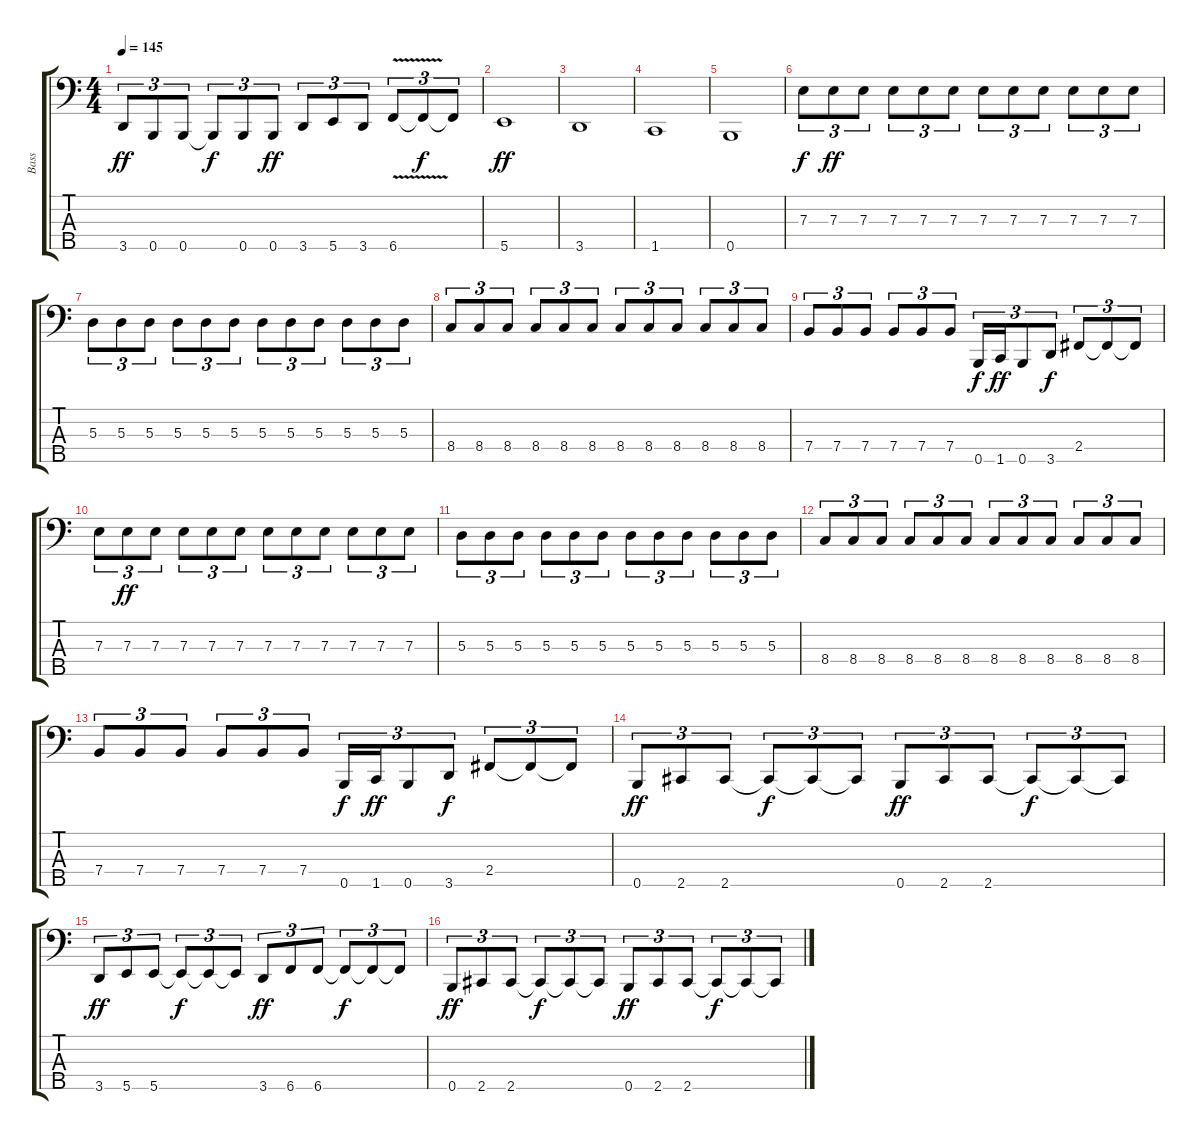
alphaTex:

\track ("Bass" "Bass") {instrument electricbasspick}
\staff {score tabs}
\tuning (G2 D2 A1 E1 B0) {hide}
\ts (4 4)
\tempo 145
\clef f4
\ks c
3.5.8{tu (3 2) dy ff} 0.5.8{tu (3 2)} 0.5.8{tu (3 2)} 0.5{t}.8{tu (3 2) dy f} 0.5.8{tu (3 2)} 0.5.8{tu (3 2) dy ff} 3.5.8{tu (3 2)} 5.5.8{tu (3 2)} 3.5.8{tu (3 2)} 6.5{v}.8{tu (3 2)} 6.5{t}.8{tu (3 2) dy f} 6.5{t}.8{tu (3 2)} |
5.5.1{dy ff} |
3.5.1 |
1.5.1 |
0.5.1 |
7.3.8{tu (3 2) dy f} 7.3.8{tu (3 2) dy ff} 7.3.8{tu (3 2)} 7.3.8{tu (3 2)} 7.3.8{tu (3 2)} 7.3.8{tu (3 2)} 7.3.8{tu (3 2)} 7.3.8{tu (3 2)} 7.3.8{tu (3 2)} 7.3.8{tu (3 2)} 7.3.8{tu (3 2)} 7.3.8{tu (3 2)} |
5.3.8{tu (3 2)} 5.3.8{tu (3 2)} 5.3.8{tu (3 2)} 5.3.8{tu (3 2)} 5.3.8{tu (3 2)} 5.3.8{tu (3 2)} 5.3.8{tu (3 2)} 5.3.8{tu (3 2)} 5.3.8{tu (3 2)} 5.3.8{tu (3 2)} 5.3.8{tu (3 2)} 5.3.8{tu (3 2)} |
8.4.8{tu (3 2)} 8.4.8{tu (3 2)} 8.4.8{tu (3 2)} 8.4.8{tu (3 2)} 8.4.8{tu (3 2)} 8.4.8{tu (3 2)} 8.4.8{tu (3 2)} 8.4.8{tu (3 2)} 8.4.8{tu (3 2)} 8.4.8{tu (3 2)} 8.4.8{tu (3 2)} 8.4.8{tu (3 2)} |
7.4.8{tu (3 2)} 7.4.8{tu (3 2)} 7.4.8{tu (3 2)} 7.4.8{tu (3 2)} 7.4.8{tu (3 2)} 7.4.8{tu (3 2)} 0.5.16{tu (3 2) dy f} 1.5.16{tu (3 2) dy ff} 0.5.8{tu (3 2)} 3.5.8{tu (3 2) dy f} 2.4.8{tu (3 2)} 2.4{t}.8{tu (3 2)} 2.4{t}.8{tu (3 2)} |
7.3.8{tu (3 2)} 7.3.8{tu (3 2) dy ff} 7.3.8{tu (3 2)} 7.3.8{tu (3 2)} 7.3.8{tu (3 2)} 7.3.8{tu (3 2)} 7.3.8{tu (3 2)} 7.3.8{tu (3 2)} 7.3.8{tu (3 2)} 7.3.8{tu (3 2)} 7.3.8{tu (3 2)} 7.3.8{tu (3 2)} |
5.3.8{tu (3 2)} 5.3.8{tu (3 2)} 5.3.8{tu (3 2)} 5.3.8{tu (3 2)} 5.3.8{tu (3 2)} 5.3.8{tu (3 2)} 5.3.8{tu (3 2)} 5.3.8{tu (3 2)} 5.3.8{tu (3 2)} 5.3.8{tu (3 2)} 5.3.8{tu (3 2)} 5.3.8{tu (3 2)} |
8.4.8{tu (3 2)} 8.4.8{tu (3 2)} 8.4.8{tu (3 2)} 8.4.8{tu (3 2)} 8.4.8{tu (3 2)} 8.4.8{tu (3 2)} 8.4.8{tu (3 2)} 8.4.8{tu (3 2)} 8.4.8{tu (3 2)} 8.4.8{tu (3 2)} 8.4.8{tu (3 2)} 8.4.8{tu (3 2)} |
7.4.8{tu (3 2)} 7.4.8{tu (3 2)} 7.4.8{tu (3 2)} 7.4.8{tu (3 2)} 7.4.8{tu (3 2)} 7.4.8{tu (3 2)} 0.5.16{tu (3 2) dy f} 1.5.16{tu (3 2) dy ff} 0.5.8{tu (3 2)} 3.5.8{tu (3 2) dy f} 2.4.8{tu (3 2)} 2.4{t}.8{tu (3 2)} 2.4{t}.8{tu (3 2)} |
0.5.8{tu (3 2) dy ff} 2.5.8{tu (3 2)} 2.5.8{tu (3 2)} 2.5{t}.8{tu (3 2) dy f} 2.5{t}.8{tu (3 2)} 2.5{t}.8{tu (3 2)} 0.5.8{tu (3 2) dy ff} 2.5.8{tu (3 2)} 2.5.8{tu (3 2)} 2.5{t}.8{tu (3 2) dy f} 2.5{t}.8{tu (3 2)} 2.5{t}.8{tu (3 2)} |
3.5.8{tu (3 2) dy ff} 5.5.8{tu (3 2)} 5.5.8{tu (3 2)} 5.5{t}.8{tu (3 2) dy f} 5.5{t}.8{tu (3 2)} 5.5{t}.8{tu (3 2)} 3.5.8{tu (3 2) dy ff} 6.5.8{tu (3 2)} 6.5.8{tu (3 2)} 6.5{t}.8{tu (3 2) dy f} 6.5{t}.8{tu (3 2)} 6.5{t}.8{tu (3 2)} |
0.5.8{tu (3 2) dy ff} 2.5.8{tu (3 2)} 2.5.8{tu (3 2)} 2.5{t}.8{tu (3 2) dy f} 2.5{t}.8{tu (3 2)} 2.5{t}.8{tu (3 2)} 0.5.8{tu (3 2) dy ff} 2.5.8{tu (3 2)} 2.5.8{tu (3 2)} 2.5{t}.8{tu (3 2) dy f} 2.5{t}.8{tu (3 2)} 2.5{t}.8{tu (3 2)}
